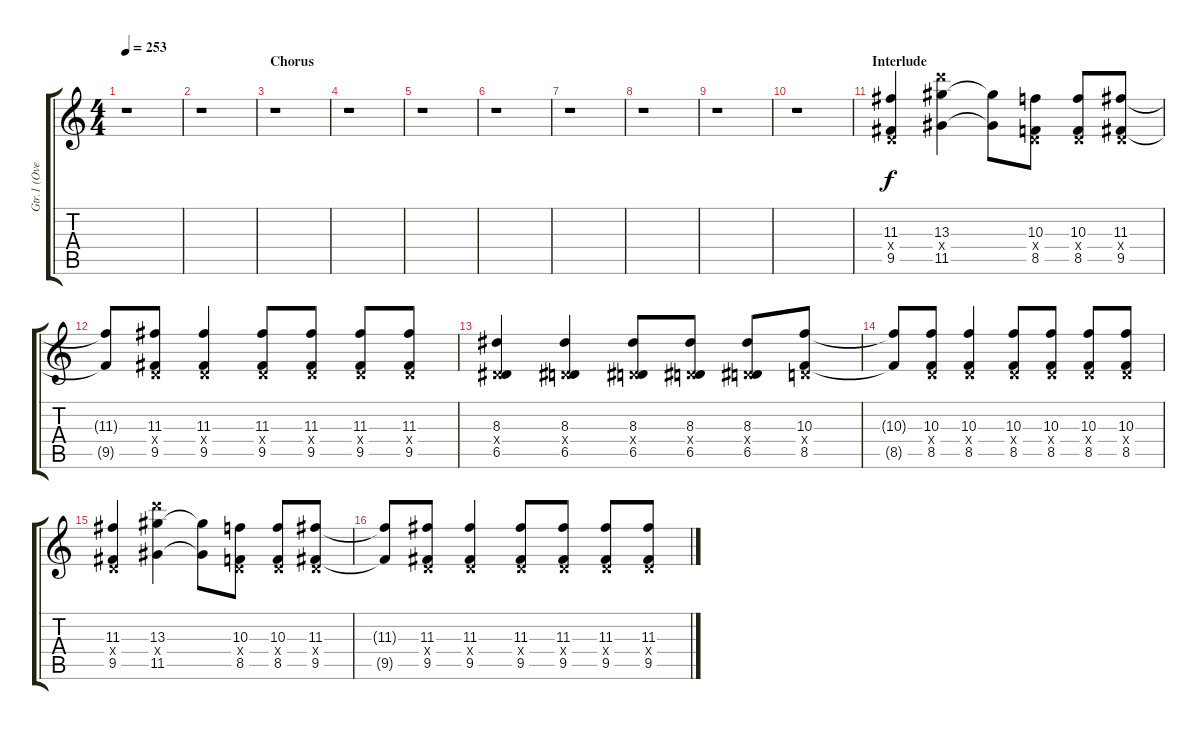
\track ("Gtr.1 (Overdriven)" "Gtr.1 (Ove") {instrument overdrivenguitar}
\staff {score tabs}
\tuning (E4 B3 G3 D3 A2 E2) {hide}
\ts (4 4)
\tempo 253
\clef g2
\ks c
r.1{dy f} |
r.1 |
\section ("" "Chorus")
r.1 |
r.1 |
r.1 |
r.1 |
r.1 |
r.1 |
r.1 |
r.1 |
\section ("" "Interlude")
(11.3 0.4{x} 9.5).4 (13.3 24.4{x} 11.5).4 (13.3{t} 11.5{t}).8 (10.3 0.4{x} 8.5).8 (10.3 0.4{x} 8.5).8 (11.3 0.4{x} 9.5).8 |
(11.3{t} 9.5{t}).8 (11.3 0.4{x} 9.5).8 (11.3 0.4{x} 9.5).4 (11.3 0.4{x} 9.5).8 (11.3 0.4{x} 9.5).8 (11.3 0.4{x} 9.5).8 (11.3 0.4{x} 9.5).8 |
(8.3 0.4{x} 6.5).4 (8.3 0.4{x} 6.5).4 (8.3 0.4{x} 6.5).8 (8.3 0.4{x} 6.5).8 (8.3 0.4{x} 6.5).8 (10.3 0.4{x} 8.5).8 |
(10.3{t} 8.5{t}).8 (10.3 0.4{x} 8.5).8 (10.3 0.4{x} 8.5).4 (10.3 0.4{x} 8.5).8 (10.3 0.4{x} 8.5).8 (10.3 0.4{x} 8.5).8 (10.3 0.4{x} 8.5).8 |
(11.3 0.4{x} 9.5).4 (13.3 24.4{x} 11.5).4 (13.3{t} 11.5{t}).8 (10.3 0.4{x} 8.5).8 (10.3 0.4{x} 8.5).8 (11.3 0.4{x} 9.5).8 |
(11.3{t} 9.5{t}).8 (11.3 0.4{x} 9.5).8 (11.3 0.4{x} 9.5).4 (11.3 0.4{x} 9.5).8 (11.3 0.4{x} 9.5).8 (11.3 0.4{x} 9.5).8 (11.3 0.4{x} 9.5).8
